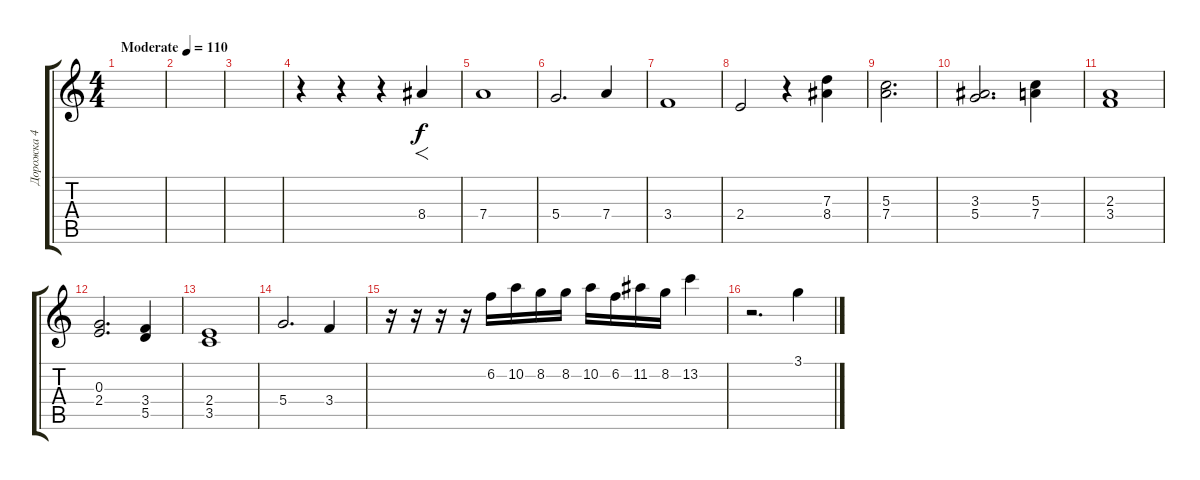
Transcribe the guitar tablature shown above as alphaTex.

\track ("Дорожка 4" "Дорожка 4") {instrument contrabass}
\staff {score tabs}
\tuning (E4 B3 G3 D3 A2 D2) {hide}
\ts (4 4)
\tempo (110 "Moderate")
\clef g2
\ks c
|
|
|
r.4 r.4 r.4 8.4.4{f} |
7.4.1 |
5.4.2{d} 7.4.4 |
3.4.1 |
2.4.2 r.4 (7.3 8.4).4 |
(5.3 7.4).2{d} |
(3.3 5.4).2{d} (5.3 7.4).4 |
(2.3 3.4).1 |
(0.3 2.4).2{d} (3.4 5.5).4 |
(2.4 3.5).1 |
5.4.2{d} 3.4.4 |
r.16 r.16 r.16 r.16 6.2.16 10.2.16 8.2.16 8.2.16 10.2.16 6.2.16 11.2.16 8.2.16 13.2.4 |
r.2{d} 3.1.4
